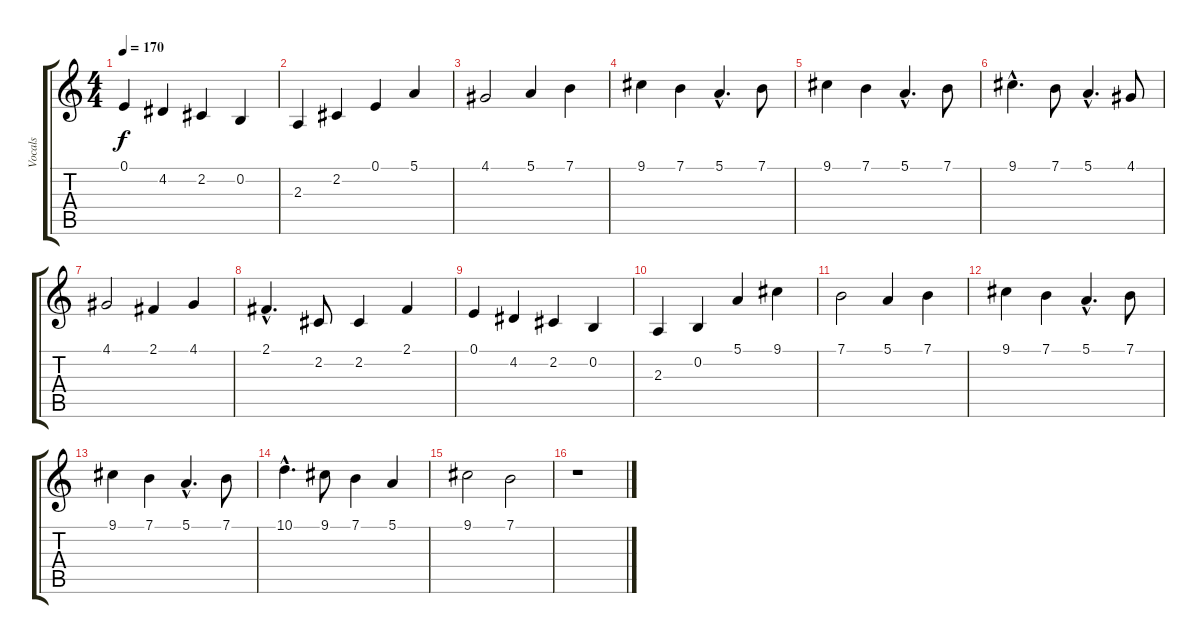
\track ("Vocals" "Vocals") {instrument lead6voice}
\staff {score tabs}
\tuning (E4 B3 G3 D3 A2 E2) {hide}
\ts (4 4)
\tempo 170
\clef g2
\ks c
0.1.4{dy f} 4.2.4 2.2.4 0.2.4 |
2.3.4 2.2.4 0.1.4 5.1.4 |
4.1.2 5.1.4 7.1.4 |
9.1.4 7.1.4 5.1{hac}.4{d} 7.1.8 |
9.1.4 7.1.4 5.1{hac}.4{d} 7.1.8 |
9.1{hac}.4{d} 7.1.8 5.1{hac}.4{d} 4.1.8 |
4.1.2 2.1.4 4.1.4 |
2.1{hac}.4{d} 2.2.8 2.2.4 2.1.4 |
0.1.4 4.2.4 2.2.4 0.2.4 |
2.3.4 0.2.4 5.1.4 9.1.4 |
7.1.2 5.1.4 7.1.4 |
9.1.4 7.1.4 5.1{hac}.4{d} 7.1.8 |
9.1.4 7.1.4 5.1{hac}.4{d} 7.1.8 |
10.1{hac}.4{d} 9.1.8 7.1.4 5.1.4 |
9.1.2 7.1.2 |
r.1
